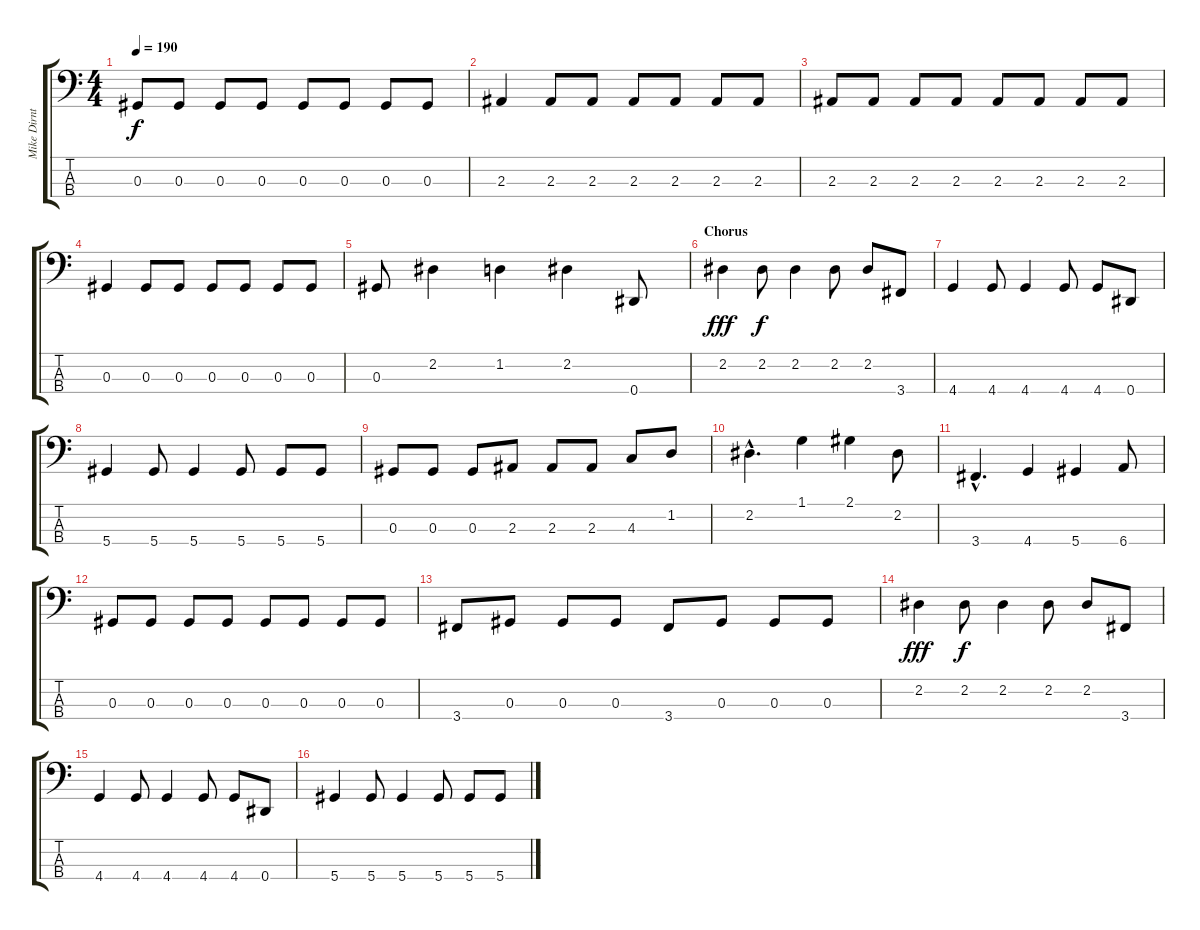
\track ("Mike Dirnt (Bass)" "Mike Dirnt") {instrument electricbassfinger}
\staff {score tabs}
\tuning (Gb2 Db2 Ab1 Eb1) {hide}
\ts (4 4)
\tempo 190
\clef f4
\ks c
0.3.8{dy f} 0.3.8 0.3.8 0.3.8 0.3.8 0.3.8 0.3.8 0.3.8 |
2.3.4 2.3.8 2.3.8 2.3.8 2.3.8 2.3.8 2.3.8 |
2.3.8 2.3.8 2.3.8 2.3.8 2.3.8 2.3.8 2.3.8 2.3.8 |
0.3.4 0.3.8 0.3.8 0.3.8 0.3.8 0.3.8 0.3.8 |
0.3.8 2.2.4 1.2.4 2.2.4 0.4.8 |
\section ("" "Chorus")
2.2.4{dy fff} 2.2.8{dy f} 2.2.4 2.2.8 2.2.8 3.4.8 |
4.4.4 4.4.8 4.4.4 4.4.8 4.4.8 0.4.8 |
5.4.4 5.4.8 5.4.4 5.4.8 5.4.8 5.4.8 |
0.3.8 0.3.8 0.3.8 2.3.8 2.3.8 2.3.8 4.3.8 1.2.8 |
2.2{hac}.4{d} 1.1.4 2.1.4 2.2.8 |
3.4{hac}.4{d} 4.4.4 5.4.4 6.4.8 |
0.3.8 0.3.8 0.3.8 0.3.8 0.3.8 0.3.8 0.3.8 0.3.8 |
3.4.8 0.3.8 0.3.8 0.3.8 3.4.8 0.3.8 0.3.8 0.3.8 |
2.2.4{dy fff} 2.2.8{dy f} 2.2.4 2.2.8 2.2.8 3.4.8 |
4.4.4 4.4.8 4.4.4 4.4.8 4.4.8 0.4.8 |
5.4.4 5.4.8 5.4.4 5.4.8 5.4.8 5.4.8
